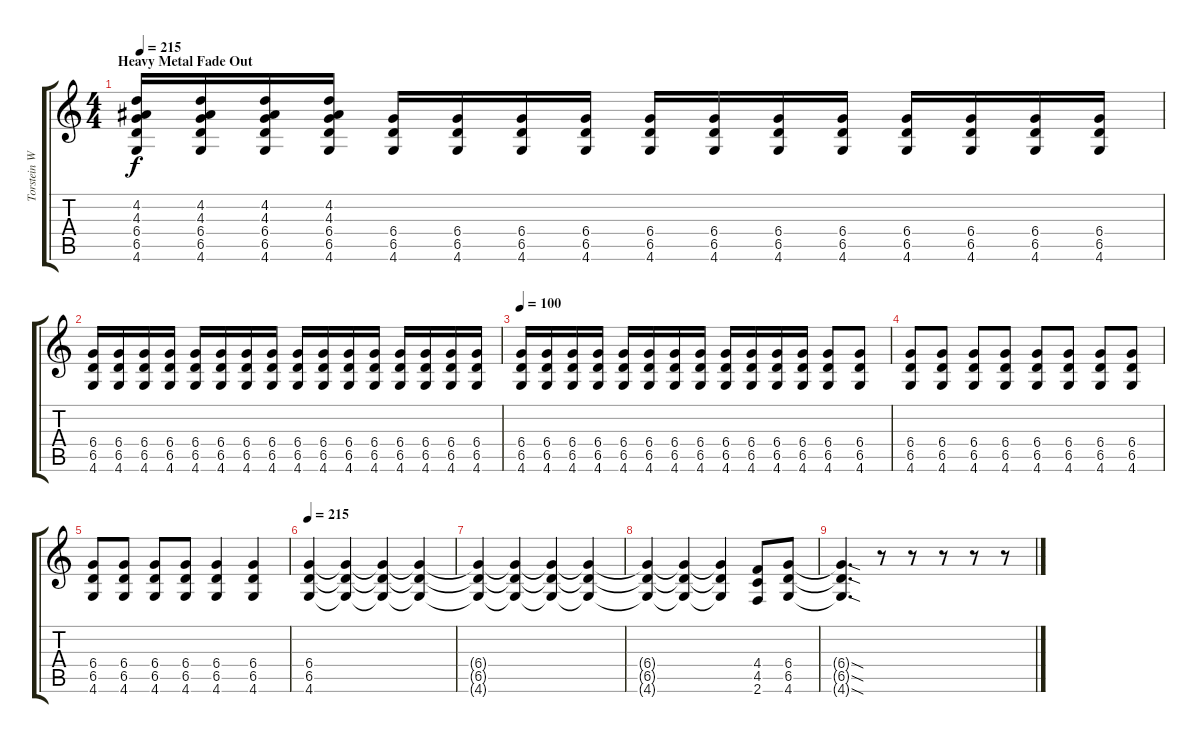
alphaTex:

\track ("Torstein Wickberg (Rhythm Guitar)" "Torstein W") {instrument electricguitarclean}
\staff {score tabs}
\tuning (Eb4 Bb3 Gb3 Db3 Ab2 Eb2) {hide}
\ts (4 4)
\section ("" "Heavy Metal Fade Out")
\tempo 215
\clef g2
\ks c
(4.2 4.3 6.4 6.5 4.6).16{dy f} (4.2 4.3 6.4 6.5 4.6).16 (4.2 4.3 6.4 6.5 4.6).16 (4.2 4.3 6.4 6.5 4.6).16 (6.4 6.5 4.6).16 (6.4 6.5 4.6).16 (6.4 6.5 4.6).16 (6.4 6.5 4.6).16 (6.4 6.5 4.6).16 (6.4 6.5 4.6).16 (6.4 6.5 4.6).16 (6.4 6.5 4.6).16 (6.4 6.5 4.6).16 (6.4 6.5 4.6).16 (6.4 6.5 4.6).16 (6.4 6.5 4.6).16 |
(6.4 6.5 4.6).16 (6.4 6.5 4.6).16 (6.4 6.5 4.6).16 (6.4 6.5 4.6).16 (6.4 6.5 4.6).16 (6.4 6.5 4.6).16 (6.4 6.5 4.6).16 (6.4 6.5 4.6).16 (6.4 6.5 4.6).16 (6.4 6.5 4.6).16 (6.4 6.5 4.6).16 (6.4 6.5 4.6).16 (6.4 6.5 4.6).16 (6.4 6.5 4.6).16 (6.4 6.5 4.6).16 (6.4 6.5 4.6).16 |
\tempo 100
(6.4 6.5 4.6).16 (6.4 6.5 4.6).16 (6.4 6.5 4.6).16 (6.4 6.5 4.6).16 (6.4 6.5 4.6).16 (6.4 6.5 4.6).16 (6.4 6.5 4.6).16 (6.4 6.5 4.6).16 (6.4 6.5 4.6).16 (6.4 6.5 4.6).16 (6.4 6.5 4.6).16 (6.4 6.5 4.6).16 (6.4 6.5 4.6).8 (6.4 6.5 4.6).8 |
(6.4 6.5 4.6).8 (6.4 6.5 4.6).8 (6.4 6.5 4.6).8 (6.4 6.5 4.6).8 (6.4 6.5 4.6).8 (6.4 6.5 4.6).8 (6.4 6.5 4.6).8 (6.4 6.5 4.6).8 |
(6.4 6.5 4.6).8 (6.4 6.5 4.6).8 (6.4 6.5 4.6).8 (6.4 6.5 4.6).8 (6.4 6.5 4.6).4 (6.4 6.5 4.6).4 |
\tempo 215
(6.4 6.5 4.6).4 (6.4{t} 6.5{t} 4.6{t}).4 (6.4{t} 6.5{t} 4.6{t}).4 (6.4{t} 6.5{t} 4.6{t}).4 |
(6.4{t} 6.5{t} 4.6{t}).4 (6.4{t} 6.5{t} 4.6{t}).4 (6.4{t} 6.5{t} 4.6{t}).4 (6.4{t} 6.5{t} 4.6{t}).4 |
(6.4{t} 6.5{t} 4.6{t}).4 (6.4{t} 6.5{t} 4.6{t}).4 (6.4{t} 6.5{t} 4.6{t}).4 (4.4 4.5 2.6).8 (6.4 6.5 4.6).8 |
(6.4{sod t} 6.5{sod t} 4.6{sod t}).4{d} r.8 r.8 r.8 r.8 r.8
